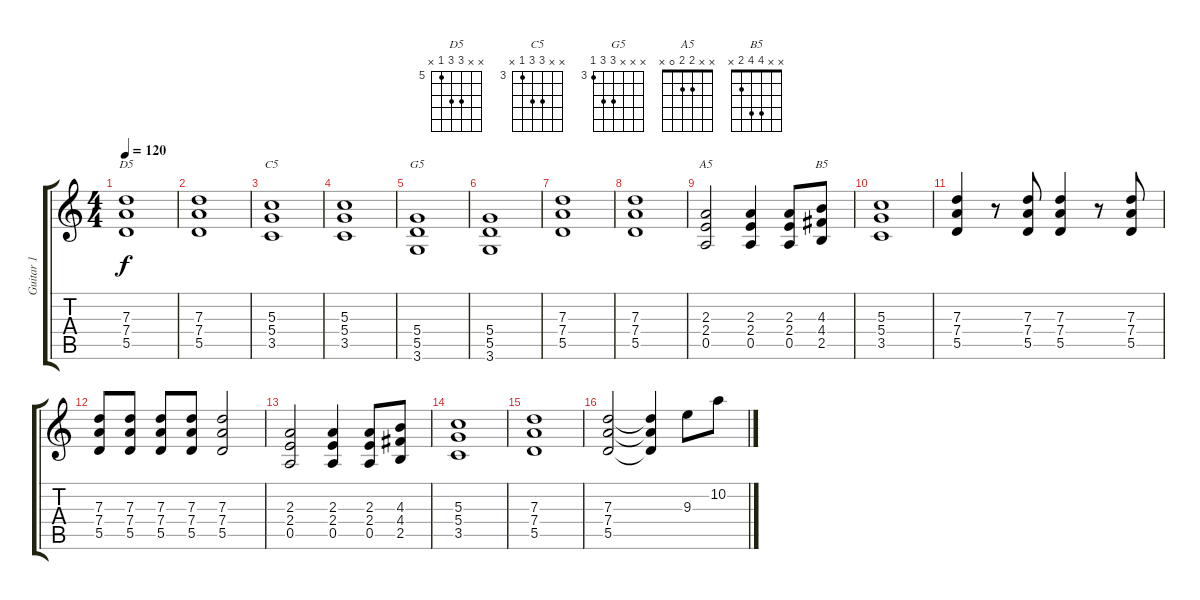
\track ("Guitar 1" "Guitar 1") {instrument distortionguitar}
\staff {score tabs}
\tuning (E4 B3 G3 D3 A2 E2) {hide}
\chord ("D5" x x 7 7 5 x) {firstfret 5}
\chord ("C5" x x 5 5 3 x) {firstfret 3}
\chord ("G5" x x x 5 5 3) {firstfret 3}
\chord ("A5" x x 2 2 0 x)
\chord ("B5" x x 4 4 2 x)
\ts (4 4)
\tempo 120
\clef g2
\ks c
(7.3 7.4 5.5).1{ch "D5" dy f} |
(7.3 7.4 5.5).1 |
(5.3 5.4 3.5).1{ch "C5"} |
(5.3 5.4 3.5).1 |
(5.4 5.5 3.6).1{ch "G5"} |
(5.4 5.5 3.6).1 |
(7.3 7.4 5.5).1 |
(7.3 7.4 5.5).1 |
(2.3 2.4 0.5).2{ch "A5"} (2.3 2.4 0.5).4 (2.3 2.4 0.5).8 (4.3 4.4 2.5).8{ch "B5"} |
(5.3 5.4 3.5).1 |
(7.3 7.4 5.5).4 r.8 (7.3 7.4 5.5).8 (7.3 7.4 5.5).4 r.8 (7.3 7.4 5.5).8 |
(7.3 7.4 5.5).8 (7.3 7.4 5.5).8 (7.3 7.4 5.5).8 (7.3 7.4 5.5).8 (7.3 7.4 5.5).2 |
(2.3 2.4 0.5).2 (2.3 2.4 0.5).4 (2.3 2.4 0.5).8 (4.3 4.4 2.5).8 |
(5.3 5.4 3.5).1 |
(7.3 7.4 5.5).1 |
(7.3 7.4 5.5).2 (7.3{t} 7.4{t} 5.5{t}).4 9.3.8 10.2.8
